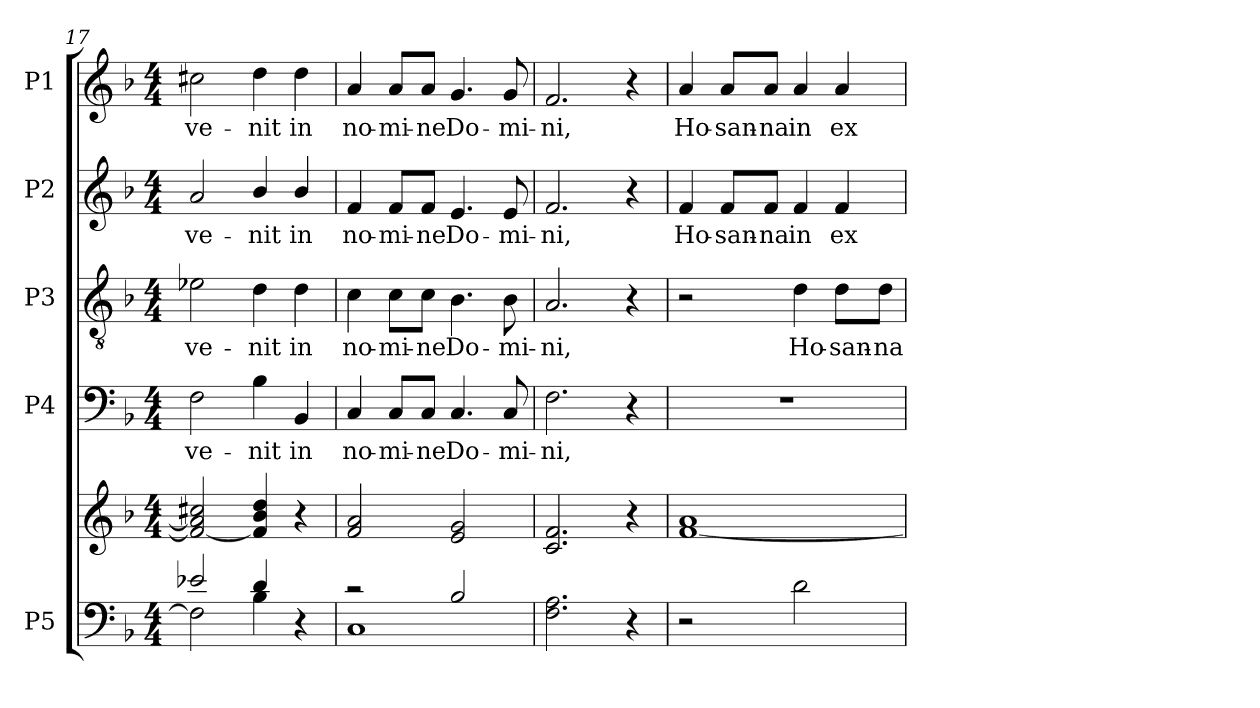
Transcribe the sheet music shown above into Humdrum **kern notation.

**kern	**kern	**kern	**text	**kern	**text	**kern	**text	**kern	**text
*part5	*part5	*part4	*part4	*part3	*part3	*part2	*part2	*part1	*part1
*staff6	*staff5	*staff4	*staff4	*staff3	*staff3	*staff2	*staff2	*staff1	*staff1
*I"P5	*	*I"P4	*	*I"P3	*	*I"P2	*	*I"P1	*
*clefF4	*clefG2	*clefF4	*	*clefGv2	*	*clefG2	*	*clefG2	*
*	*	*	*	*ITrd7c12	*	*	*	*	*
*k[b-]	*k[b-]	*k[b-]	*	*k[b-]	*	*k[b-]	*	*k[b-]	*
*F:	*F:	*F:	*	*F:	*	*F:	*	*F:	*
*M4/4	*M4/4	*M4/4	*	*M4/4	*	*M4/4	*	*M4/4	*
=17	=17	=17	=17	=17	=17	=17	=17	=17	=17
*^	*	*	*	*	*	*	*	*	*
!	!	!	!	!LO:LY:b:color=#000000	!	!	!	!	!	!
!	!	!	!	!	!	!LO:LY:b:color=#000000	!	!	!	!
!	!	!	!	!	!	!	!	!LO:LY:b:color=#000000	!	!
!	!	!	!	!	!	!	!	!	!	!LO:LY:b:color=#000000
2e-Xi/	2Fi\]	2fi/_ 2ai] 2cc#Xi	2Fi\	ve-	2E-Xi\	ve-	2ai/	ve-	2cc#Xi\	ve-
!	!	!	!	!LO:LY:b:color=#000000	!	!	!	!	!	!
!	!	!	!	!	!	!LO:LY:b:color=#000000	!	!	!	!
!	!	!	!	!	!	!	!	!LO:LY:b:color=#000000	!	!
!	!	!	!	!	!	!	!	!	!	!LO:LY:b:color=#000000
4di/	4B-i\	4fi/] 4b-i 4ddi	4B-i\	-nit	4Di\	-nit	4b-i/	-nit	4ddi\	-nit
!	!	!	!	!LO:LY:b:color=#000000	!	!	!	!	!	!
!	!	!	!	!	!	!LO:LY:b:color=#000000	!	!	!	!
!	!	!	!	!	!	!	!	!LO:LY:b:color=#000000	!	!
!	!	!	!	!	!	!	!	!	!	!LO:LY:b:color=#000000
4r	4ryy	4r	4BB-i/	in	4Di\	in	4b-i/	in	4ddi\	in
!!LO:PB:g=z
=18	=18	=18	=18	=18	=18	=18	=18	=18	=18	=18
!	!	!	!	!LO:LY:b:color=#000000	!	!	!	!	!	!
!	!	!	!	!	!	!LO:LY:b:color=#000000	!	!	!	!
!	!	!	!	!	!	!	!	!LO:LY:b:color=#000000	!	!
!	!	!	!	!	!	!	!	!	!	!LO:LY:b:color=#000000
2r	1Ci	2fi/ 2ai	4Ci/	no-	4Ci\	no-	4fi/	no-	4ai/	no-
!	!	!	!	!LO:LY:b:color=#000000	!	!	!	!	!	!
!	!	!	!	!	!	!LO:LY:b:color=#000000	!	!	!	!
!	!	!	!	!	!	!	!	!LO:LY:b:color=#000000	!	!
!	!	!	!	!	!	!	!	!	!	!LO:LY:b:color=#000000
.	.	.	8Ci/L	-mi-	8Ci\L	-mi-	8fi/L	-mi-	8ai/L	-mi-
!	!	!	!	!LO:LY:b:color=#000000	!	!	!	!	!	!
!	!	!	!	!	!	!LO:LY:b:color=#000000	!	!	!	!
!	!	!	!	!	!	!	!	!LO:LY:b:color=#000000	!	!
!	!	!	!	!	!	!	!	!	!	!LO:LY:b:color=#000000
.	.	.	8Ci/J	-ne	8Ci\J	-ne	8fi/J	-ne	8ai/J	-ne
!	!	!	!	!LO:LY:b:color=#000000	!	!	!	!	!	!
!	!	!	!	!	!	!LO:LY:b:color=#000000	!	!	!	!
!	!	!	!	!	!	!	!	!LO:LY:b:color=#000000	!	!
!	!	!	!	!	!	!	!	!	!	!LO:LY:b:color=#000000
2B-i/	.	2ei/ 2gi	4.Ci/	Do-	4.BB-i\	Do-	4.ei/	Do-	4.gi/	Do-
!	!	!	!	!LO:LY:b:color=#000000	!	!	!	!	!	!
!	!	!	!	!	!	!LO:LY:b:color=#000000	!	!	!	!
!	!	!	!	!	!	!	!	!LO:LY:b:color=#000000	!	!
!	!	!	!	!	!	!	!	!	!	!LO:LY:b:color=#000000
.	.	.	8Ci/	-mi-	8BB-i\	-mi-	8ei/	-mi-	8gi/	-mi-
*v	*v	*	*	*	*	*	*	*	*	*
=19	=19	=19	=19	=19	=19	=19	=19	=19	=19
!	!	!	!LO:LY:b:color=#000000	!	!	!	!	!	!
!	!	!	!	!	!LO:LY:b:color=#000000	!	!	!	!
!	!	!	!	!	!	!	!LO:LY:b:color=#000000	!	!
!	!	!	!	!	!	!	!	!	!LO:LY:b:color=#000000
2.Fi\ 2.Ai	2.ci/ 2.fi	2.Fi\	-ni,	2.AAi/	-ni,	2.fi/	-ni,	2.fi/	-ni,
4r	4r	4r	.	4r	.	4r	.	4r	.
=20	=20	=20	=20	=20	=20	=20	=20	=20	=20
!	!	!	!	!	!	!	!LO:LY:b:color=#000000	!	!
!	!	!	!	!	!	!	!	!	!LO:LY:b:color=#000000
2r	[1fi 1ai	1r	.	2r	.	4fi/	Ho-	4ai/	Ho-
!	!	!	!	!	!	!	!LO:LY:b:color=#000000	!	!
!	!	!	!	!	!	!	!	!	!LO:LY:b:color=#000000
.	.	.	.	.	.	8fi/L	-san-	8ai/L	-san-
!	!	!	!	!	!	!	!LO:LY:b:color=#000000	!	!
!	!	!	!	!	!	!	!	!	!LO:LY:b:color=#000000
.	.	.	.	.	.	8fi/J	-na	8ai/J	-na
!	!	!	!	!	!LO:LY:b:color=#000000	!	!	!	!
!	!	!	!	!	!	!	!LO:LY:b:color=#000000	!	!
!	!	!	!	!	!	!	!	!	!LO:LY:b:color=#000000
2di\	.	.	.	4Di\	Ho-	4fi/	in	4ai/	in
!	!	!	!	!	!LO:LY:b:color=#000000	!	!	!	!
!	!	!	!	!	!	!	!LO:LY:b:color=#000000	!	!
!	!	!	!	!	!	!	!	!	!LO:LY:b:color=#000000
.	.	.	.	8Di\L	-san-	4fi/	ex-	4ai/	ex-
!	!	!	!	!	!LO:LY:b:color=#000000	!	!	!	!
.	.	.	.	8Di\J	-na	.	.	.	.
=	=	=	=	=	=	=	=	=	=
*-	*-	*-	*-	*-	*-	*-	*-	*-	*-
